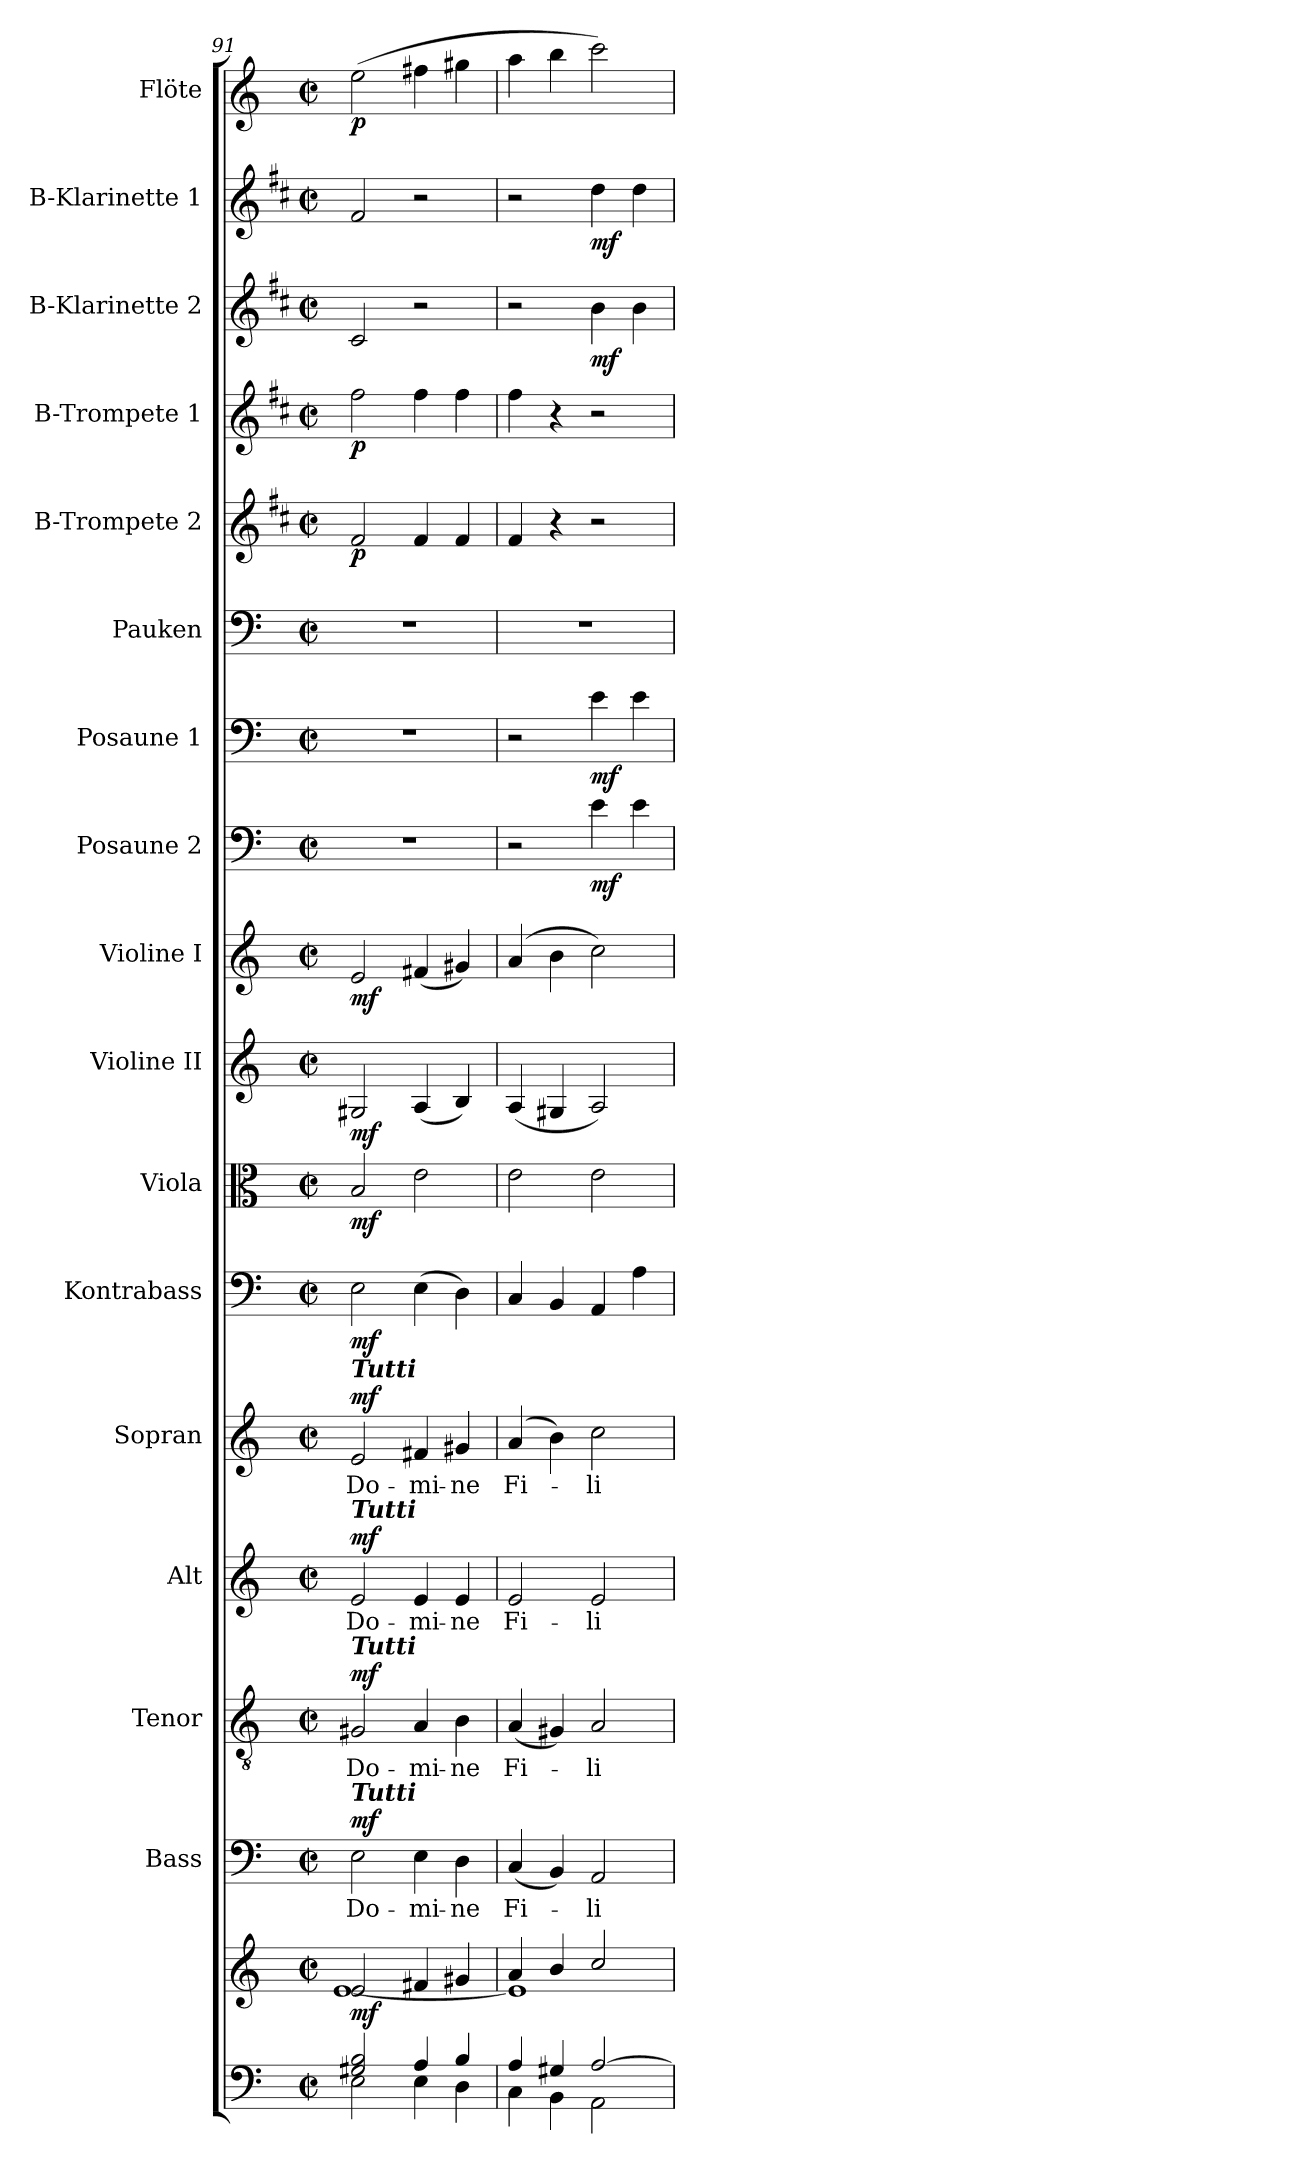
**kern	**kern	**dynam	**kern	**text	**dynam	**kern	**text	**dynam	**kern	**text	**dynam	**kern	**text	**dynam	**kern	**dynam	**kern	**dynam	**kern	**dynam	**kern	**dynam	**kern	**dynam	**kern	**dynam	**kern	**kern	**dynam	**kern	**dynam	**kern	**dynam	**kern	**dynam	**kern	**dynam
*part17	*part17	*part17	*part16	*part16	*part16	*part15	*part15	*part15	*part14	*part14	*part14	*part13	*part13	*part13	*part12	*part12	*part11	*part11	*part10	*part10	*part9	*part9	*part8	*part8	*part7	*part7	*part6	*part5	*part5	*part4	*part4	*part3	*part3	*part2	*part2	*part1	*part1
*staff18	*staff17	*staff17/18	*staff16	*staff16	*staff16	*staff15	*staff15	*staff15	*staff14	*staff14	*staff14	*staff13	*staff13	*staff13	*staff12	*staff12	*staff11	*staff11	*staff10	*staff10	*staff9	*staff9	*staff8	*staff8	*staff7	*staff7	*staff6	*staff5	*staff5	*staff4	*staff4	*staff3	*staff3	*staff2	*staff2	*staff1	*staff1
*	*	*	*I"Bass	*	*	*I"Tenor	*	*	*I"Alt	*	*	*I"Sopran	*	*	*I"Kontrabass	*	*I"Viola	*	*I"Violine II	*	*I"Violine I	*	*I"Posaune 2	*	*I"Posaune 1	*	*I"Pauken	*I"B-Trompete 2	*	*I"B-Trompete 1	*	*I"B-Klarinette 2	*	*I"B-Klarinette 1	*	*I"Flöte	*
*	*	*	*I'B.	*	*	*I'T.	*	*	*I'A.	*	*	*I'S.	*	*	*I'Kb.	*	*I'Vla.	*	*I'Vl. II	*	*I'Vl. I	*	*I'Pos. 2	*	*I'Pos. 1	*	*I'Pk.	*I'B Trp. 2	*	*I'B Trp. 1	*	*I'B Kl. 2	*	*I'B Kl. 1	*	*I'Fl.	*
*clefF4	*clefG2	*	*clefF4	*	*	*clefGv2	*	*	*clefG2	*	*	*clefG2	*	*	*clefF4	*	*clefC3	*	*clefG2	*	*clefG2	*	*clefF4	*	*clefF4	*	*clefF4	*clefG2	*	*clefG2	*	*clefG2	*	*clefG2	*	*clefG2	*
*	*	*	*	*	*	*	*	*	*	*	*	*	*	*	*ITrd7c12	*	*	*	*	*	*	*	*	*	*	*	*	*ITrd1c2	*	*ITrd1c2	*	*ITrd1c2	*	*ITrd1c2	*	*	*
*k[]	*k[]	*	*k[]	*	*	*k[]	*	*	*k[]	*	*	*k[]	*	*	*k[]	*	*k[]	*	*k[]	*	*k[]	*	*k[]	*	*k[]	*	*k[]	*k[]	*	*k[]	*	*k[]	*	*k[]	*	*k[]	*
*C:	*C:	*	*C:	*	*	*C:	*	*	*C:	*	*	*C:	*	*	*C:	*	*C:	*	*C:	*	*C:	*	*C:	*	*C:	*	*C:	*C:	*	*C:	*	*C:	*	*C:	*	*C:	*
*M2/2	*M2/2	*	*M2/2	*	*	*M2/2	*	*	*M2/2	*	*	*M2/2	*	*	*M2/2	*	*M2/2	*	*M2/2	*	*M2/2	*	*M2/2	*	*M2/2	*	*M2/2	*M2/2	*	*M2/2	*	*M2/2	*	*M2/2	*	*M2/2	*
*met(c|)	*met(c|)	*	*met(c|)	*	*	*met(c|)	*	*	*met(c|)	*	*	*met(c|)	*	*	*met(c|)	*	*met(c|)	*	*met(c|)	*	*met(c|)	*	*met(c|)	*	*met(c|)	*	*met(c|)	*met(c|)	*	*met(c|)	*	*met(c|)	*	*met(c|)	*	*met(c|)	*
=91	=91	=91	=91	=91	=91	=91	=91	=91	=91	=91	=91	=91	=91	=91	=91	=91	=91	=91	=91	=91	=91	=91	=91	=91	=91	=91	=91	=91	=91	=91	=91	=91	=91	=91	=91	=91	=91
*^	*^	*	*	*	*	*	*	*	*	*	*	*	*	*	*	*	*	*	*	*	*	*	*	*	*	*	*	*	*	*	*	*	*	*	*	*	*
!	!	!	!	!	!	!	!	!	!	!	!	!	!	!LO:TX:a:Bi:t=Tutti	!	!	!	!	!	!	!	!	!	!	!	!	!	!	!	!	!	!	!	!	!	!	!	!	!
!	!	!	!	!	!	!	!	!	!	!	!LO:TX:a:Bi:t=Tutti	!	!	!	!	!	!	!	!	!	!	!	!	!	!	!	!	!	!	!	!	!	!	!	!	!	!	!	!
!	!	!	!	!	!	!	!	!LO:TX:a:Bi:t=Tutti	!	!	!	!	!	!	!	!	!	!	!	!	!	!	!	!	!	!	!	!	!	!	!	!	!	!	!	!	!	!	!
!	!	!	!	!	!LO:TX:a:Bi:t=Tutti	!	!	!	!	!	!	!	!	!	!	!	!	!	!	!	!	!	!	!	!	!	!	!	!	!	!	!	!	!	!	!	!	!	!
!	!	!	!	!LO:DY:b	!	!LO:LY:b	!LO:DY:a	!	!LO:LY:b	!LO:DY:a	!	!LO:LY:b	!LO:DY:a	!	!LO:LY:b	!LO:DY:a	!	!LO:DY:b	!	!LO:DY:b	!	!LO:DY:b	!	!LO:DY:b	!	!	!	!	!	!	!LO:DY:b	!	!LO:DY:b	!	!	!	!	!	!LO:DY:b
2G#X/ 2B/	2E\	2e/	[<1e	mf	2E\	Do-	mf	2G#X/	Do-	mf	2e/	Do-	mf	2e/	Do-	mf	2EE\	mf	2B/	mf	2G#X/	mf	2e/	mf	1r	.	1r	.	1r	2e/	p	2ee\	p	2B/	.	2e/	.	(>2ee\	p
!	!	!	!	!	!	!LO:LY:b	!	!	!LO:LY:b	!	!	!LO:LY:b	!	!	!LO:LY:b	!	!	!	!	!	!	!	!	!	!	!	!	!	!	!	!	!	!	!	!	!	!	!	!
4A/	4E\	4f#X/	.	.	4E\	-mi-	.	4A/	-mi-	.	4e/	-mi-	.	4f#X/	-mi-	.	(>4EE\	.	2e\	.	(<4A/	.	(<4f#X/	.	.	.	.	.	.	4e/	.	4ee\	.	2r	.	2r	.	4ff#X\	.
!	!	!	!	!	!	!LO:LY:b	!	!	!LO:LY:b	!	!	!LO:LY:b	!	!	!LO:LY:b	!	!	!	!	!	!	!	!	!	!	!	!	!	!	!	!	!	!	!	!	!	!	!	!
4B/	4D\	4g#X/	.	.	4D\	-ne	.	4B\	-ne	.	4e/	-ne	.	4g#X/	-ne	.	4DD\)	.	.	.	4B/)	.	4g#X/)	.	.	.	.	.	.	4e/	.	4ee\	.	.	.	.	.	4gg#X\	.
=92	=92	=92	=92	=92	=92	=92	=92	=92	=92	=92	=92	=92	=92	=92	=92	=92	=92	=92	=92	=92	=92	=92	=92	=92	=92	=92	=92	=92	=92	=92	=92	=92	=92	=92	=92	=92	=92	=92	=92
!	!	!	!	!	!	!LO:LY:b	!	!	!LO:LY:b	!	!	!LO:LY:b	!	!	!LO:LY:b	!	!	!	!	!	!	!	!	!	!	!	!	!	!	!	!	!	!	!	!	!	!	!	!
4A/	4C\	4a/	1e]	.	(<4C/	Fi-	.	(<4A/	Fi-	.	2e/	Fi-	.	(4a/	Fi-	.	4CC/	.	2e\	.	(<4A/	.	(4a/	.	2r	.	2r	.	1r	4e/	.	4ee\	.	2r	.	2r	.	4aa\	.
4G#X/	4BB\	4b/	.	.	4BB/)	.	.	4G#X/)	.	.	.	.	.	4b\)	.	.	4BBB/	.	.	.	4G#X/	.	4b\	.	.	.	.	.	.	4r	.	4r	.	.	.	.	.	4bb\	.
!	!	!	!	!	!	!LO:LY:b	!	!	!LO:LY:b	!	!	!LO:LY:b	!	!	!LO:LY:b	!	!	!	!	!	!	!	!	!	!	!LO:DY:b	!	!LO:DY:b	!	!	!	!	!	!	!LO:DY:b	!	!LO:DY:b	!	!
[>2A/	2AA\	2cc/	.	.	2AA/	-li	.	2A/	-li	.	2e/	-li	.	2cc\	-li	.	4AAA/	.	2e\	.	2A/)	.	2cc\)	.	4e\	mf	4e\	mf	.	2r	.	2r	.	4a\	mf	4cc\	mf	2ccc\)	.
.	.	.	.	.	.	.	.	.	.	.	.	.	.	.	.	.	4AA\	.	.	.	.	.	.	.	4e\	.	4e\	.	.	.	.	.	.	4a\	.	4cc\	.	.	.
*v	*v	*	*	*	*	*	*	*	*	*	*	*	*	*	*	*	*	*	*	*	*	*	*	*	*	*	*	*	*	*	*	*	*	*	*	*	*	*	*
*	*v	*v	*	*	*	*	*	*	*	*	*	*	*	*	*	*	*	*	*	*	*	*	*	*	*	*	*	*	*	*	*	*	*	*	*	*	*	*
=	=	=	=	=	=	=	=	=	=	=	=	=	=	=	=	=	=	=	=	=	=	=	=	=	=	=	=	=	=	=	=	=	=	=	=	=	=
*-	*-	*-	*-	*-	*-	*-	*-	*-	*-	*-	*-	*-	*-	*-	*-	*-	*-	*-	*-	*-	*-	*-	*-	*-	*-	*-	*-	*-	*-	*-	*-	*-	*-	*-	*-	*-	*-
